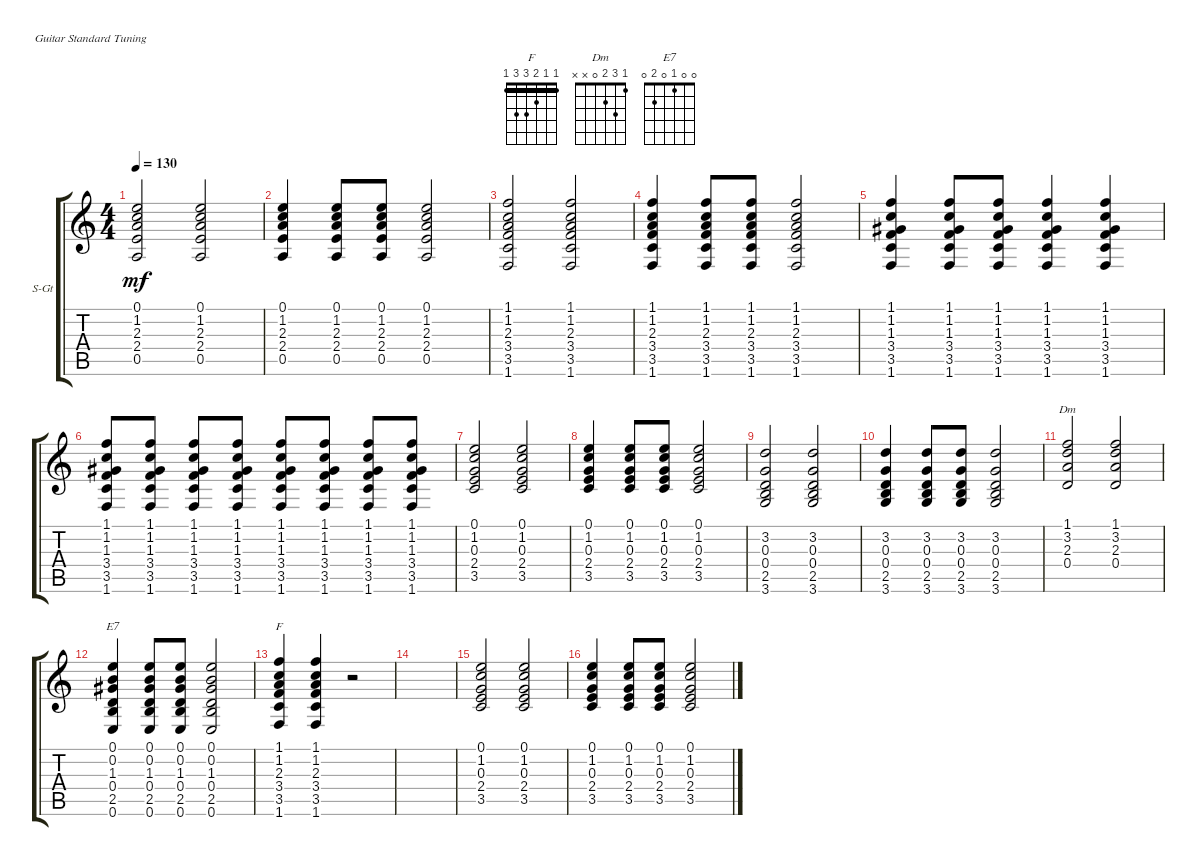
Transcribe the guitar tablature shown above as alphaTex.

\defaultSystemsLayout 4
\bracketExtendMode groupsimilarinstruments
\firstSystemTrackNameOrientation horizontal
\otherSystemsTrackNameOrientation horizontal
\track ("Steel Guitar" "S-Gt") {instrument acousticguitarsteel}
\staff {score tabs}
\tuning (E4 B3 G3 D3 A2 E2)
\chord ("F" 1 1 2 3 3 1) {barre (1 1)}
\chord ("Dm" 1 3 2 0 x x)
\chord ("E7" 0 0 1 0 2 0)
\ts (4 4)
\tempo 130
\clef g2
\ks c
(0.5 2.4 2.3 1.2 0.1).2{dy mf} (0.5 2.4 2.3 1.2 0.1).2 |
(0.5 2.4 2.3 1.2 0.1).4 (0.5 2.4 2.3 1.2 0.1).8 (0.5 2.4 2.3 1.2 0.1).8 (0.5 2.4 2.3 1.2 0.1).2 |
(1.6 3.5 3.4 2.3 1.2 1.1).2 (1.6 3.5 3.4 2.3 1.2 1.1).2 |
(1.6 3.5 3.4 2.3 1.2 1.1).4 (1.6 3.5 3.4 2.3 1.2 1.1).8 (1.6 3.5 3.4 2.3 1.2 1.1).8 (1.6 3.5 3.4 2.3 1.2 1.1).2 |
(1.6 3.5 3.4 1.3 1.2 1.1).4 (1.6 3.5 3.4 1.3 1.2 1.1).8 (1.6 3.5 3.4 1.3 1.2 1.1).8 (1.6 3.5 3.4 1.3 1.2 1.1).4 (1.6 3.5 3.4 1.3 1.2 1.1).4 |
(1.6 3.5 3.4 1.3 1.2 1.1).8 (1.6 3.5 3.4 1.3 1.2 1.1).8 (1.6 3.5 3.4 1.3 1.2 1.1).8 (1.6 3.5 3.4 1.3 1.2 1.1).8 (1.6 3.5 3.4 1.3 1.2 1.1).8 (1.6 3.5 3.4 1.3 1.2 1.1).8 (1.6 3.5 3.4 1.3 1.2 1.1).8 (1.6 3.5 3.4 1.3 1.2 1.1).8 |
(3.5 2.4 0.3 1.2 0.1).2 (3.5 2.4 0.3 1.2 0.1).2 |
(3.5 2.4 0.3 1.2 0.1).4 (3.5 2.4 0.3 1.2 0.1).8 (3.5 2.4 0.3 1.2 0.1).8 (3.5 2.4 0.3 1.2 0.1).2 |
(3.6 2.5 0.4 0.3 3.2).2 (3.6 2.5 0.4 0.3 3.2).2 |
(3.6 2.5 0.4 0.3 3.2).4 (3.6 2.5 0.4 0.3 3.2).8 (3.6 2.5 0.4 0.3 3.2).8 (3.6 2.5 0.4 0.3 3.2).2 |
(0.4 2.3 3.2 1.1).2{ch "Dm"} (0.4 2.3 3.2 1.1).2 |
(0.6 2.5 0.4 1.3 0.2 0.1).4{ch "E7"} (0.6 2.5 0.4 1.3 0.2 0.1).8 (0.6 2.5 0.4 1.3 0.2 0.1).8 (0.6 2.5 0.4 1.3 0.2 0.1).2 |
(1.6 3.5 3.4 2.3 1.2 1.1).4{ch "F"} (1.6 3.5 3.4 2.3 1.2 1.1).4 r.2 |
|
(3.5 2.4 0.3 1.2 0.1).2 (3.5 2.4 0.3 1.2 0.1).2 |
(3.5 2.4 0.3 1.2 0.1).4 (3.5 2.4 0.3 1.2 0.1).8 (3.5 2.4 0.3 1.2 0.1).8 (3.5 2.4 0.3 1.2 0.1).2
